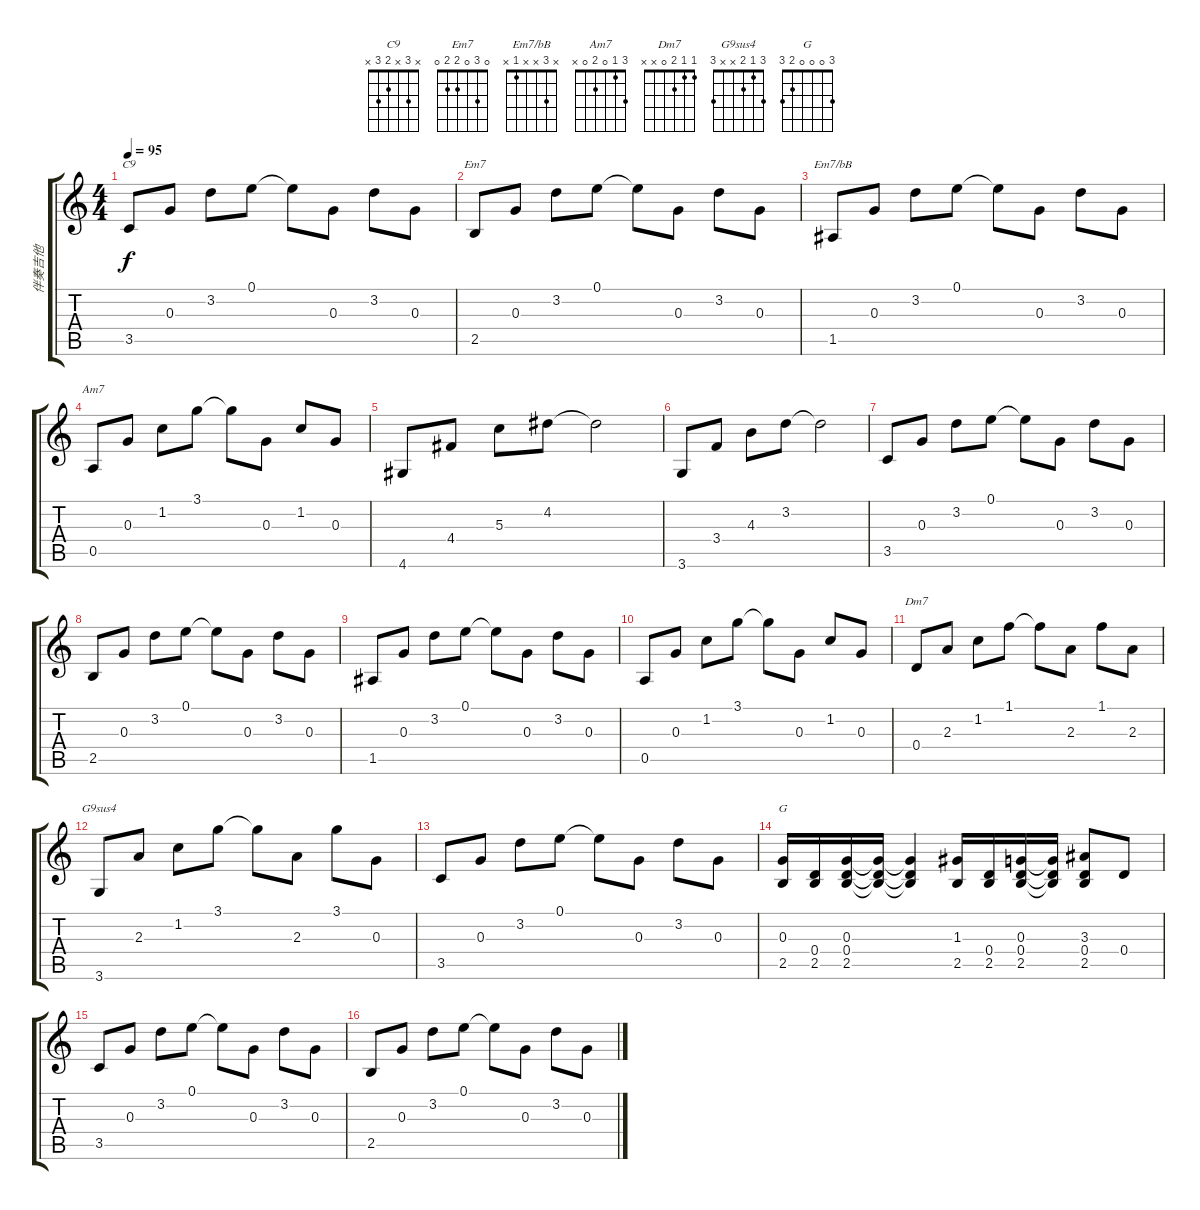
\track ("伴奏吉他" "伴奏吉他") {instrument electricguitarclean}
\staff {score tabs}
\tuning (E4 B3 G3 D3 A2 E2) {hide}
\chord ("C9" x 3 x 2 3 x)
\chord ("Em7" 0 3 0 2 2 0)
\chord ("Em7/bB" x 3 x x 1 x)
\chord ("Am7" 3 1 0 2 0 x)
\chord ("Dm7" 1 1 2 0 x x)
\chord ("G9sus4" 3 1 2 x x 3)
\chord ("G" 3 0 0 0 2 3)
\ts (4 4)
\tempo 95
\clef g2
\ks c
3.5.8{ch "C9" dy f instrument electricguitarclean} 0.3.8 3.2.8 0.1.8 0.1{t}.8 0.3.8 3.2.8 0.3.8 |
2.5.8{ch "Em7"} 0.3.8 3.2.8 0.1.8 0.1{t}.8 0.3.8 3.2.8 0.3.8 |
1.5.8{ch "Em7/bB"} 0.3.8 3.2.8 0.1.8 0.1{t}.8 0.3.8 3.2.8 0.3.8 |
0.5.8{ch "Am7"} 0.3.8 1.2.8 3.1.8 3.1{t}.8 0.3.8 1.2.8 0.3.8 |
4.6.8 4.4.8 5.3.8 4.2.8 4.2{t}.2 |
3.6.8 3.4.8 4.3.8 3.2.8 3.2{t}.2 |
3.5.8 0.3.8 3.2.8 0.1.8 0.1{t}.8 0.3.8 3.2.8 0.3.8 |
2.5.8 0.3.8 3.2.8 0.1.8 0.1{t}.8 0.3.8 3.2.8 0.3.8 |
1.5.8 0.3.8 3.2.8 0.1.8 0.1{t}.8 0.3.8 3.2.8 0.3.8 |
0.5.8 0.3.8 1.2.8 3.1.8 3.1{t}.8 0.3.8 1.2.8 0.3.8 |
0.4.8{ch "Dm7"} 2.3.8 1.2.8 1.1.8 1.1{t}.8 2.3.8 1.1.8 2.3.8 |
3.6.8{ch "G9sus4"} 2.3.8 1.2.8 3.1.8 3.1{t}.8 2.3.8 3.1.8 0.3.8 |
3.5.8 0.3.8 3.2.8 0.1.8 0.1{t}.8 0.3.8 3.2.8 0.3.8 |
(0.3 2.5).16{ch "G"} (0.4 2.5).16 (0.3 0.4 2.5).16 (0.3{t} 0.4{t} 2.5{t}).16 (0.3{t} 0.4{t} 2.5{t}).4 (1.3 2.5).16 (0.4 2.5).16 (0.3 0.4 2.5).16 (0.3{t} 0.4{t} 2.5{t}).16 (3.3 0.4 2.5).8 0.4.8 |
3.5.8 0.3.8 3.2.8 0.1.8 0.1{t}.8 0.3.8 3.2.8 0.3.8 |
2.5.8 0.3.8 3.2.8 0.1.8 0.1{t}.8 0.3.8 3.2.8 0.3.8
